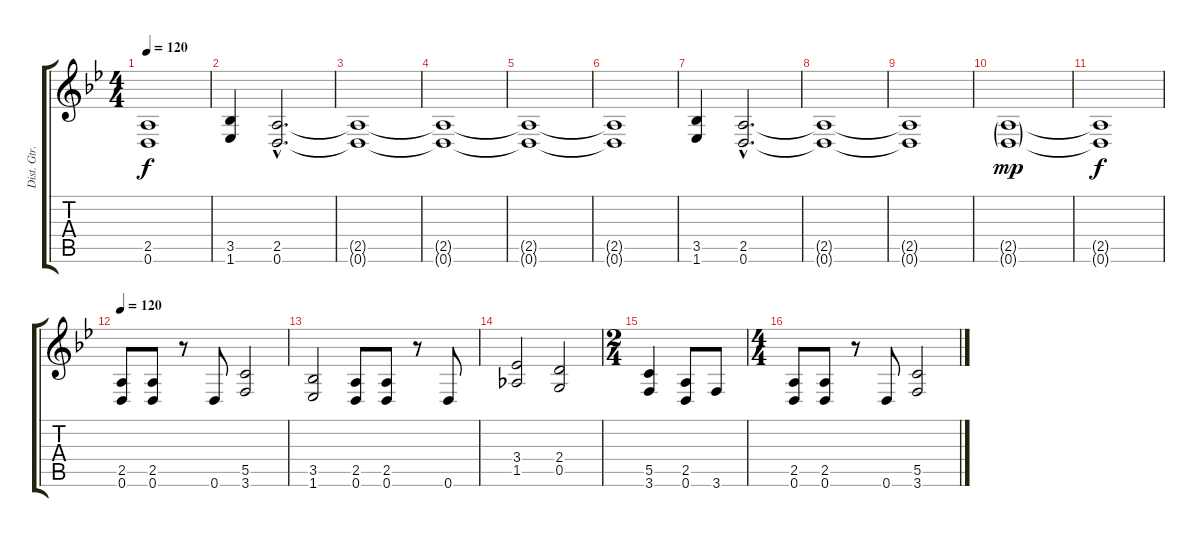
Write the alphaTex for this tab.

\track ("Dist. Gtr.1" "Dist. Gtr.") {instrument distortionguitar}
\staff {score tabs}
\tuning (D4 A3 F3 C3 G2 D2) {hide}
\ts (4 4)
\tempo 120
\clef g2
\ks bb
(2.5{t} 0.6{t}).1{dy f} |
(3.5 1.6).4 (2.5{hac} 0.6{hac}).2{d} |
(2.5{t} 0.6{t}).1 |
(2.5{t} 0.6{t}).1 |
(2.5{t} 0.6{t}).1 |
(2.5{t} 0.6{t}).1 |
(3.5 1.6).4 (2.5{hac} 0.6{hac}).2{d} |
(2.5{t} 0.6{t}).1 |
(2.5{t} 0.6{t}).1 |
(2.5{g} 0.6{g}).1{dy mp} |
(2.5{t} 0.6{t}).1{dy f} |
\tempo 120
(2.5 0.6).8{volume 16} (2.5 0.6).8 r.8 0.6.8 (5.5 3.6).2 |
(3.5 1.6).2{volume 16} (2.5 0.6).8 (2.5 0.6).8 r.8 0.6.8 |
(3.4 1.5).2 (2.4 0.5).2 |
\ts (2 4)
(5.5 3.6).4 (2.5 0.6).8 3.6.8 |
\ts (4 4)
(2.5 0.6).8 (2.5 0.6).8 r.8 0.6.8 (5.5 3.6).2
